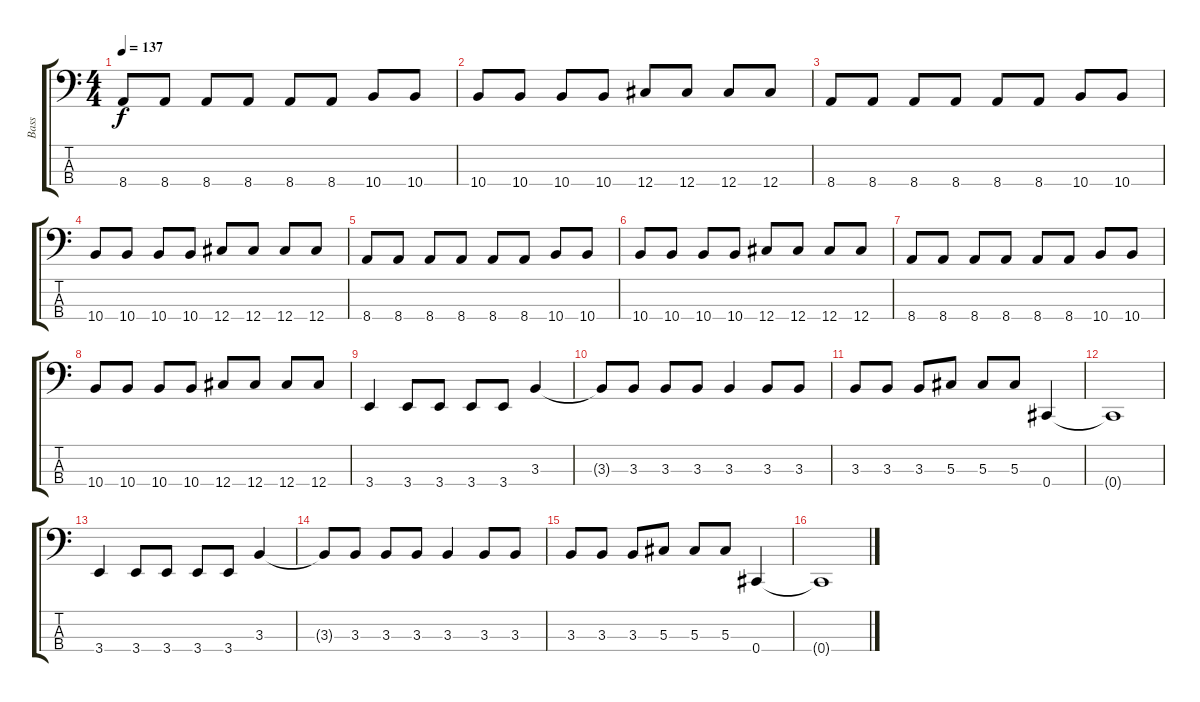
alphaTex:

\track ("Bass" "Bass") {instrument electricbassfinger}
\staff {score tabs}
\tuning (Gb2 Db2 Ab1 Db1) {hide}
\ts (4 4)
\tempo 137
\clef f4
\ks c
8.4.8{dy f} 8.4.8 8.4.8 8.4.8 8.4.8 8.4.8 10.4.8 10.4.8 |
10.4.8 10.4.8 10.4.8 10.4.8 12.4.8 12.4.8 12.4.8 12.4.8 |
8.4.8 8.4.8 8.4.8 8.4.8 8.4.8 8.4.8 10.4.8 10.4.8 |
10.4.8 10.4.8 10.4.8 10.4.8 12.4.8 12.4.8 12.4.8 12.4.8 |
8.4.8 8.4.8 8.4.8 8.4.8 8.4.8 8.4.8 10.4.8 10.4.8 |
10.4.8 10.4.8 10.4.8 10.4.8 12.4.8 12.4.8 12.4.8 12.4.8 |
8.4.8 8.4.8 8.4.8 8.4.8 8.4.8 8.4.8 10.4.8 10.4.8 |
10.4.8 10.4.8 10.4.8 10.4.8 12.4.8 12.4.8 12.4.8 12.4.8 |
3.4.4 3.4.8 3.4.8 3.4.8 3.4.8 3.3.4 |
3.3{t}.8 3.3.8 3.3.8 3.3.8 3.3.4 3.3.8 3.3.8 |
3.3.8 3.3.8 3.3.8 5.3.8 5.3.8 5.3.8 0.4.4 |
0.4{t}.1 |
3.4.4 3.4.8 3.4.8 3.4.8 3.4.8 3.3.4 |
3.3{t}.8 3.3.8 3.3.8 3.3.8 3.3.4 3.3.8 3.3.8 |
3.3.8 3.3.8 3.3.8 5.3.8 5.3.8 5.3.8 0.4.4 |
0.4{t}.1
